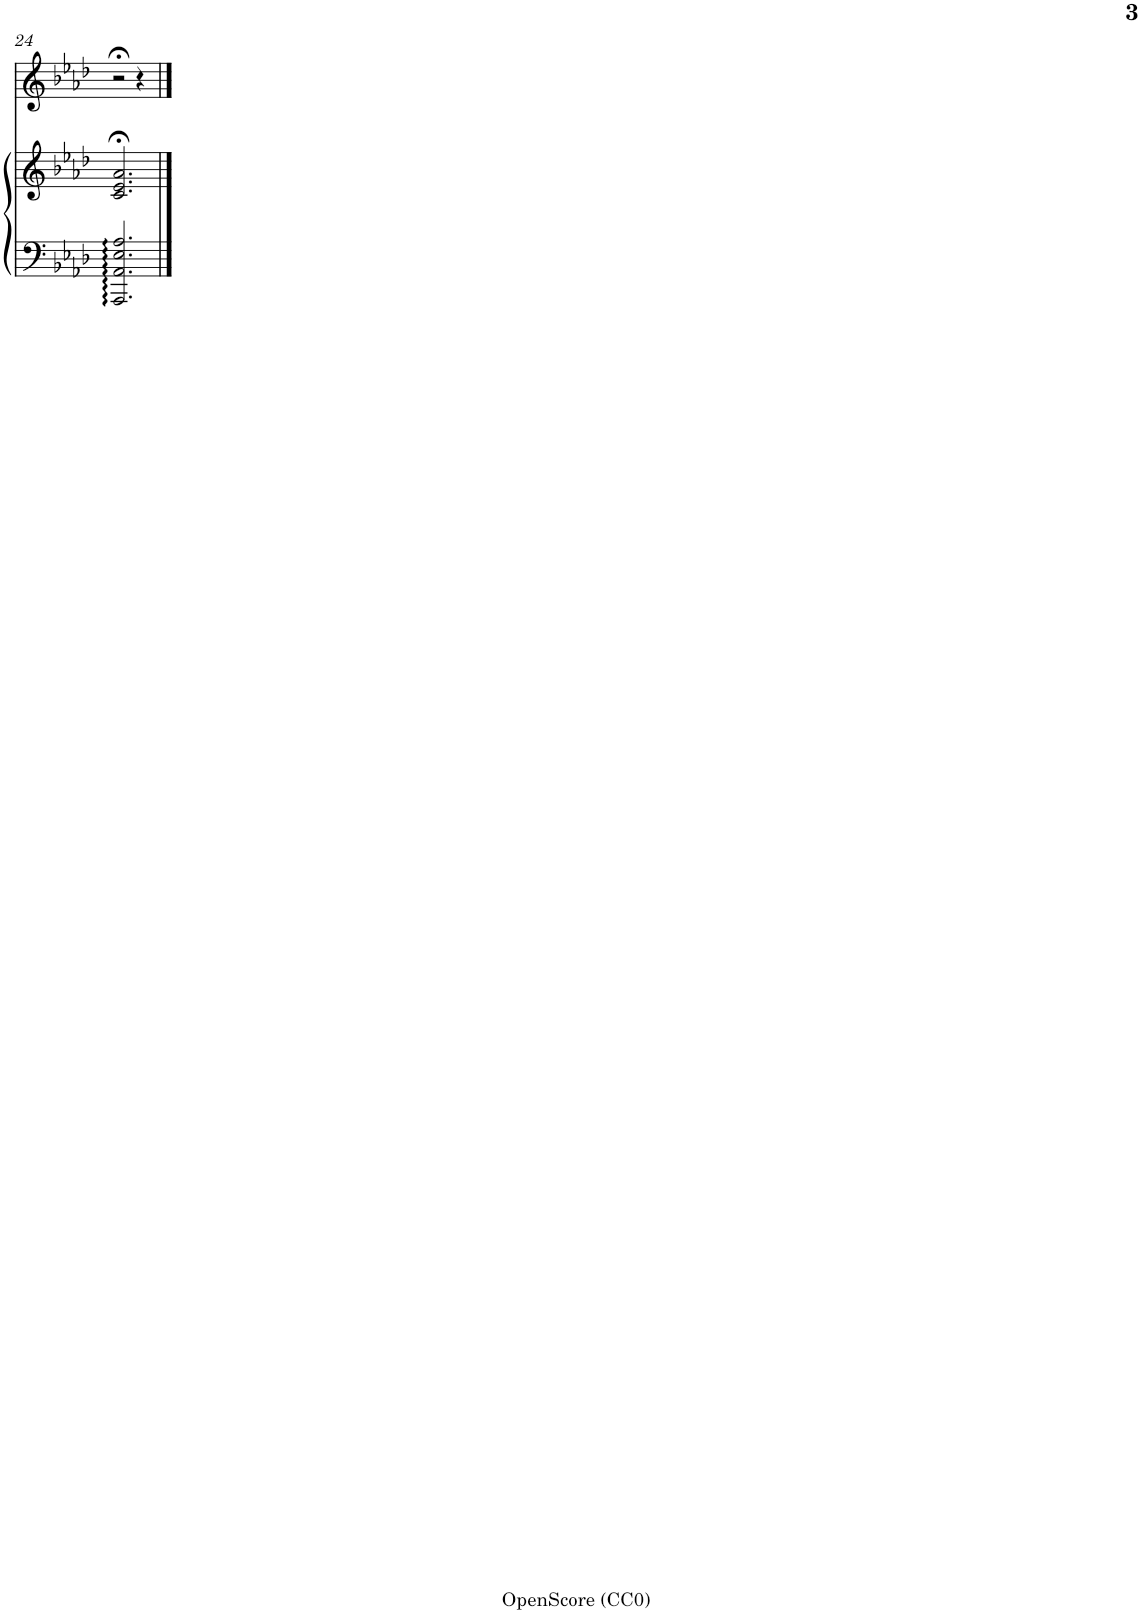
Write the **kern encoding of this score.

**kern	**kern	**kern
*part2	*part2	*part1
*staff3	*staff2	*staff1
*I"Klavier Piano	*	*I"Gesang Voice
*I'Pno	*	*
!!LO:PB:g=z
*clefF4	*clefG2	*clefG2
*k[b-e-a-d-]	*k[b-e-a-d-]	*k[b-e-a-d-]
*M4/4	*M4/4	*M4/4
*met(c)	*met(c)	*met(c)
=24	=24	=24
2.AAA-/: 2.AA-/: 2.E-/: 2.A-/:	2.c/;< 2.e-/;< 2.a-/;<	2r;<
.	.	4r
==	==	==
*-	*-	*-
